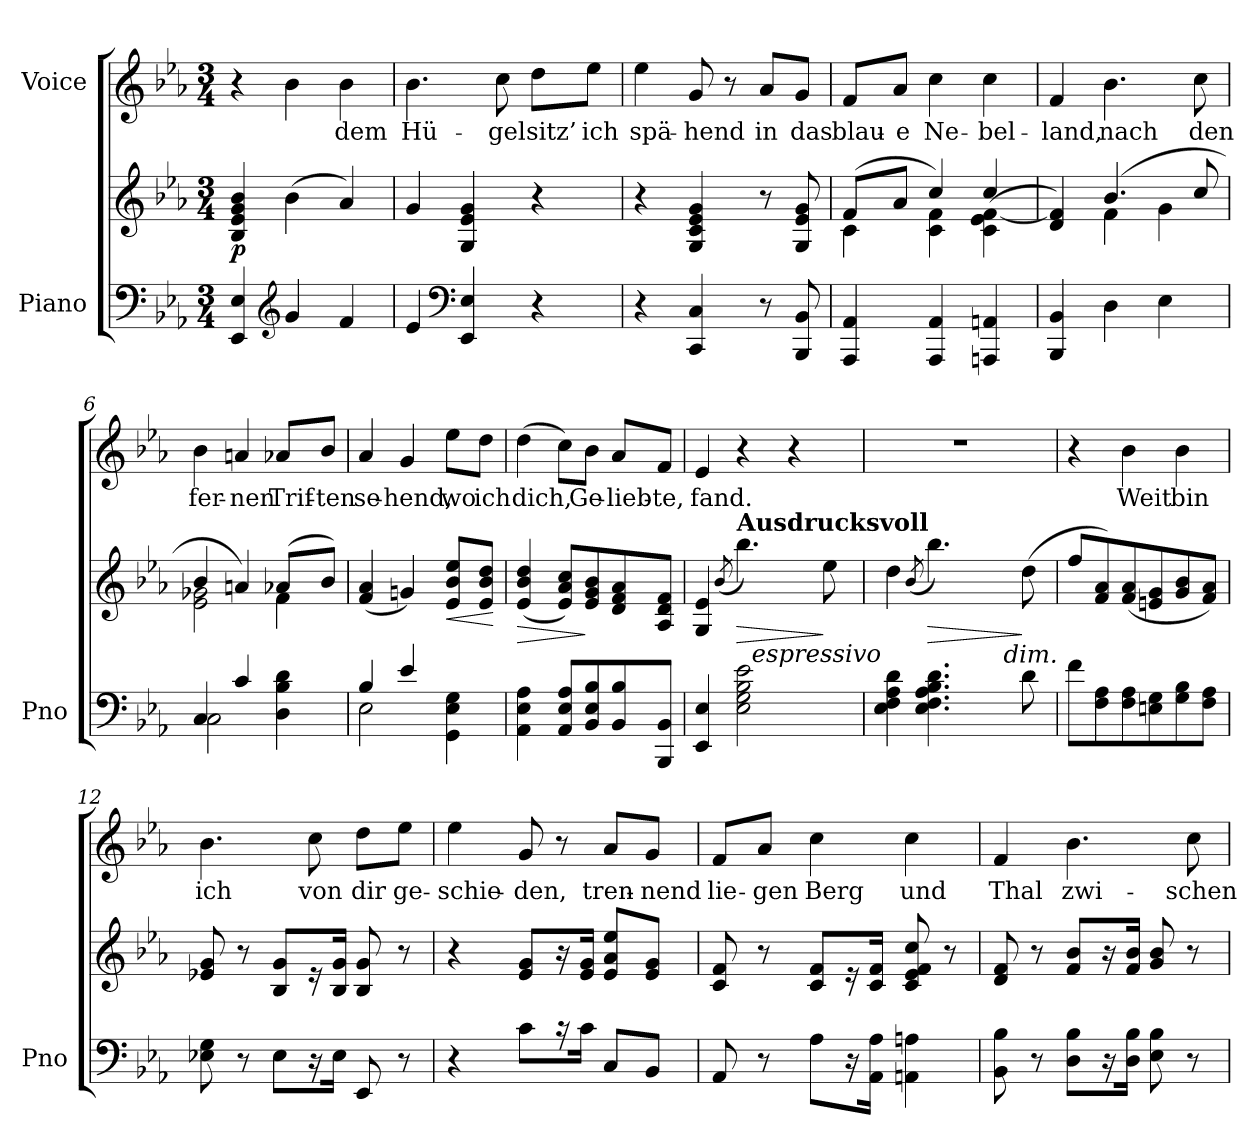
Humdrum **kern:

**kern	**kern	**dynam	**kern	**text
*part2	*part2	*part2	*part1	*part1
*staff3	*staff2	*staff2/3	*staff1	*staff1
*I"Piano	*	*	*I"Voice	*
*I'Pno	*	*	*	*
*clefF4	*clefG2	*	*clefG2	*
*k[b-e-a-]	*k[b-e-a-]	*	*k[b-e-a-]	*
*E-:	*E-:	*	*E-:	*
*M3/4	*M3/4	*	*M3/4	*
=1	=1	=1	=1	=1
!	!	!LO:DY:b	!	!
4EE-/ 4E-/	4B-/ 4e-/ 4g/ 4b-/	p	4r	.
*clefG2	*	*	*	*
4g/	(>4b-\	.	4b-\	.
!	!	!	!	!LO:LY:b
4f/	4a-/)	.	4b-\	dem
=2	=2	=2	=2	=2
!	!	!	!	!LO:LY:b
4e-/	4g/	.	4.b-\	Hü-
*clefF4	*	*	*	*
4EE-/ 4E-/	4G/ 4e-/ 4g/	.	.	.
!	!	!	!	!LO:LY:b
.	.	.	8cc\	-gel
!	!	!	!	!LO:LY:b
4r	4r	.	8dd\L	sitz’
!	!	!	!	!LO:LY:b
.	.	.	8ee-\J	ich
=3	=3	=3	=3	=3
!	!	!	!	!LO:LY:b
4r	4r	.	4ee-\	spä-
!	!	!	!	!LO:LY:b
4CC/ 4C/	4G/ 4c/ 4e-/ 4g/	.	8g/	-hend
.	.	.	8r	.
!	!	!	!	!LO:LY:b
8r	8r	.	8a-/L	in
!	!	!	!	!LO:LY:b
8BBB-/ 8BB-/	8G/ 8e-/ 8g/	.	8g/J	das
=4	=4	=4	=4	=4
*	*^	*	*	*
!	!	!	!	!	!LO:LY:b
4AAA-/ 4AA-/	(>8f/L	4c\	.	8f/L	blau-
!	!	!	!	!	!LO:LY:b
.	8a-/J	.	.	8a-/J	-e
!	!	!	!	!	!LO:LY:b
4AAA-/ 4AA-/	4cc/)	4c\ 4f\	.	4cc\	Ne-
!	!	!	!	!	!LO:LY:b
4AAAn/ 4AAn/	4cc/	(<4c\ 4e-\ [>4f\	.	4cc\	-bel-
!!LO:LB:g=z
=5	=5	=5	=5	=5	=5
!	!	!	!	!	!LO:LY:b
4BBB-/ 4BB-/	4ryy	4d/ 4f/])	.	4f/	-land,
!	!	!	!	!	!LO:LY:b
4D\	(>4.b-/	4f\	.	4.b-\	nach
4E-\	.	4g\	.	.	.
!	!	!	!	!	!LO:LY:b
.	8cc/	.	.	8cc\	den
=6	=6	=6	=6	=6	=6
*^	*	*	*	*	*
!	!	!	!	!	!	!LO:LY:b
4C/	2C\	4b-/	2e-\ 2g-X\	.	4b-\	fer-
!	!	!	!	!	!	!LO:LY:b
4c/	.	4an/)	.	.	4an/	-nen
!	!	!	!	!	!	!LO:LY:b
4ryy	4D\ 4B-\ 4d\	(>8a-X/L	4f\	.	8a-X/L	Trif-
!	!	!	!	!	!	!LO:LY:b
.	.	8b-/J)	.	.	8b-/J	-ten
*	*	*v	*v	*	*	*
=7	=7	=7	=7	=7	=7
!	!	!	!	!	!LO:LY:b
4B-/	2E-\	(<4f/ 4a-/	.	4a-/	se-
!	!	!	!	!	!LO:LY:b
4e-/	.	4gn/)	.	4g/	-hend,
!	!	!	!LO:HP:b	!	!LO:LY:b
4ryy	4GG\ 4E-\ 4G\	8e-/ 8b-/ 8ee-/L	<	8ee-\L	wo
!	!	!	!	!	!LO:LY:b
.	.	8e-/ 8b-/ 8dd/J	.	8dd\J	ich
*v	*v	*	*	*	*
.	.	[	.	.
=8	=8	=8	=8	=8
!	!	!LO:HP:b	!	!LO:LY:b
4AA-\ 4E-\ 4A-\	(>4e-/ 4b-/ 4dd/	>	(>4dd\	dich,
8AA-/ 8E-/ 8A-/L	8e-/ 8a-/ 8cc/L)	.	8cc\L)	.
!	!	!	!	!LO:LY:b
8BB-/ 8E-/ 8B-/	8e-/ 8g/ 8b-/	]	8b-\J	Ge-
!	!	!	!	!LO:LY:b
8BB-/ 8B-/	8d/ 8f/ 8a-/	.	8a-/L	-lieb-
!	!	!	!	!LO:LY:b
8BBB-/ 8BB-/J	8A-/ 8d/ 8f/J	.	8f/J	-te,
=9	=9	=9	=9	=9
!	!	!	!	!LO:LY:b
*	*^	*	*	*
4EE-/ 4E-/	4G/ 4e-/	4ryy	.	4e-/	fand.
.	(>8qb-/	.	.	.	.
!	!LO:TX:a:B:t=Ausdrucksvoll	!	!	!	!
!	!	!	!LO:HP:b	!	!
2E-\ 2G\ 2B-\ 2e-\	4.bb-\)	32.ryy	>	4r	.
!	!	!LO:TX:b:i:t=espressivo	!	!	!
.	.	4ryy	.	.	.
.	.	.	.	4r	.
.	.	8ryy	.	.	.
.	8ee-\	.	]	.	.
.	.	16ryy	.	.	.
.	.	64ryy	.	.	.
=10	=10	=10	=10	=10	=10
4E-\ 4F\ 4A-\ 4d\	4dd\	3ryy	.	2.r	.
.	(>8qb-/	.	.	.	.
!	!	!	!LO:HP:b	!	!
4.E-\ 4.F\ 4.A-\ 4.B-\ 4.d\	4.bb-\)	.	>	.	.
.	.	6ryy	.	.	.
.	.	24ryy	.	.	.
.	.	96..ryy	.	.	.
!	!	!LO:TX:b:i:t=dim.	!	!	!
.	.	6ryy	.	.	.
8d\	(>8dd\	.	]	.	.
.	.	48ryy	.	.	.
.	.	384ryy	.	.	.
*	*v	*v	*	*	*
!!LO:LB:g=z
=11	=11	=11	=11	=11
8f\L	8ff/L	.	4r	.
8F\ 8A-\	8f/ 8a-/)	.	.	.
!	!	!	!	!LO:LY:b
8F\ 8A-\	(<8f/ 8a-/	.	4b-\	Weit
8En\ 8G\	8en/ 8g/	.	.	.
!	!	!	!	!LO:LY:b
8G\ 8B-\	8g/ 8b-/	.	4b-\	bin
8F\ 8A-\J	8f/ 8a-/J)	.	.	.
=12	=12	=12	=12	=12
!	!	!	!	!LO:LY:b
8E-X\ 8G\	8e-X/ 8g/	.	4.b-\	ich
8r	8r	.	.	.
8E-\L	8B-/ 8g/L	.	.	.
!	!	!	!	!LO:LY:b
16r	16r	.	8cc\	von
16E-\Jk	16B-/ 16g/Jk	.	.	.
!	!	!	!	!LO:LY:b
8EE-/	8B-/ 8g/	.	8dd\L	dir
!	!	!	!	!LO:LY:b
8r	8r	.	8ee-\J	ge-
=13	=13	=13	=13	=13
!	!	!	!	!LO:LY:b
4r	4r	.	4ee-\	-schie-
!	!	!	!	!LO:LY:b
8c\L	8e-/ 8g/L	.	8g/	-den,
16rc	16r	.	8r	.
16c\Jk	16e-/ 16g/Jk	.	.	.
!	!	!	!	!LO:LY:b
8C/L	8e-/ 8a-/ 8ee-/L	.	8a-/L	tren-
!	!	!	!	!LO:LY:b
8BB-/J	8e-/ 8g/J	.	8g/J	-nend
=14	=14	=14	=14	=14
!	!	!	!	!LO:LY:b
8AA-/	8c/ 8f/	.	8f/L	lie-
!	!	!	!	!LO:LY:b
8r	8r	.	8a-/J	-gen
!	!	!	!	!LO:LY:b
8A-\L	8c/ 8f/L	.	4cc\	Berg
16r	16r	.	.	.
16AA-\ 16A-\Jk	16c/ 16f/Jk	.	.	.
!	!	!	!	!LO:LY:b
4AAn\ 4An\	8c/ 8e-/ 8f/ 8cc/	.	4cc\	und
.	8r	.	.	.
=15	=15	=15	=15	=15
!	!	!	!	!LO:LY:b
8BB-\ 8B-\	8d/ 8f/	.	4f/	Thal
8r	8r	.	.	.
!	!	!	!	!LO:LY:b
8D\ 8B-\L	8f/ 8b-/L	.	4.b-\	zwi-
16r	16r	.	.	.
16D\ 16B-\Jk	16f/ 16b-/Jk	.	.	.
8E-\ 8B-\	8g/ 8b-/	.	.	.
!	!	!	!	!LO:LY:b
8r	8r	.	8cc\	-schen
=	=	=	=	=
*-	*-	*-	*-	*-
